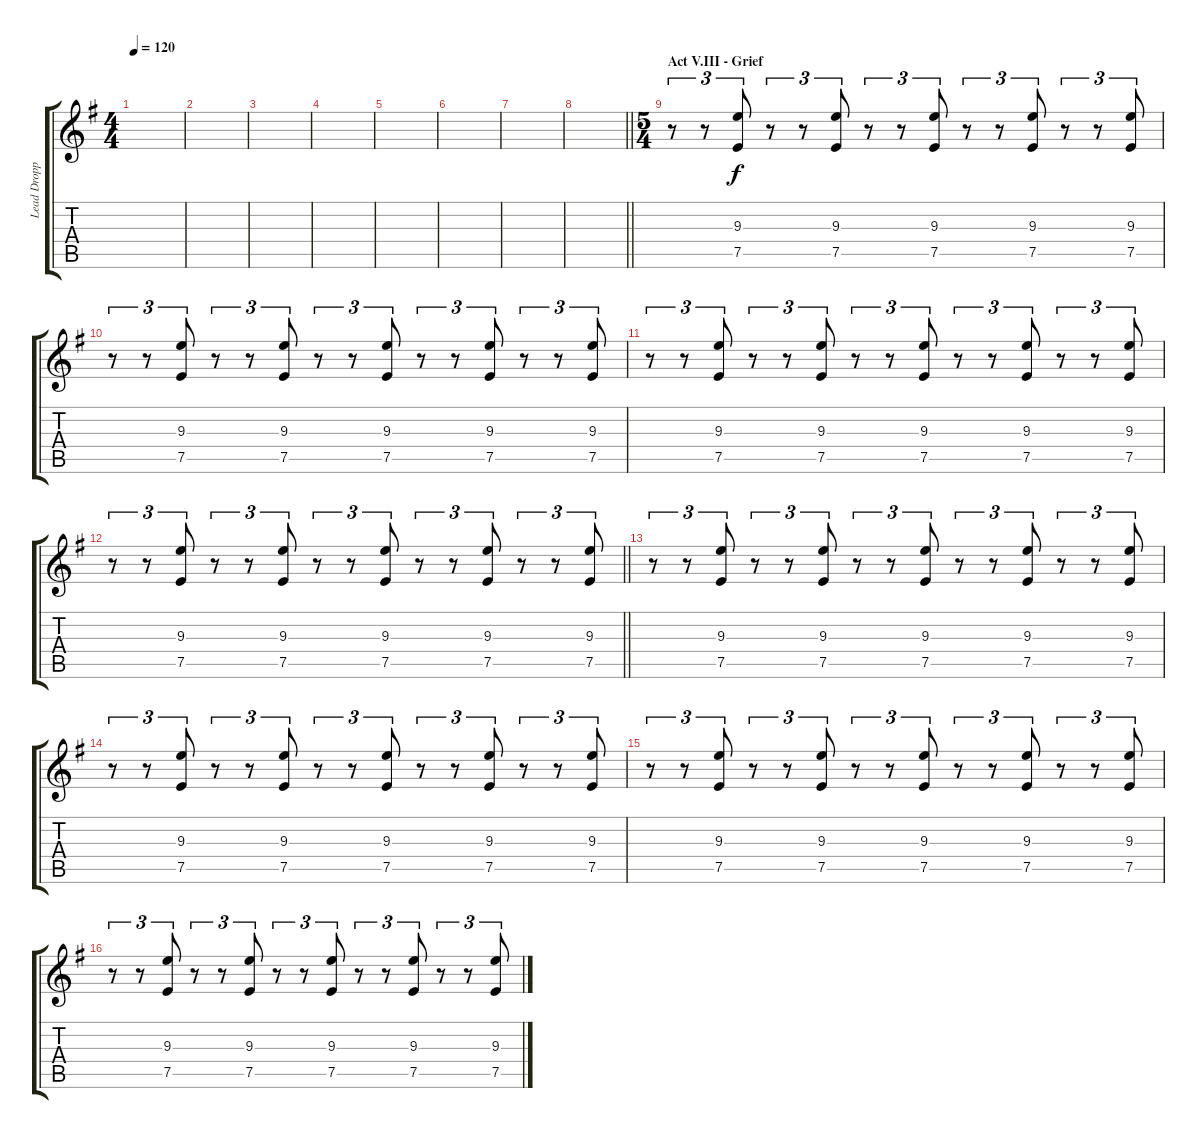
\track ("Lead Dropped D " "Lead Dropp") {instrument distortionguitar}
\staff {score tabs}
\tuning (E4 B3 G3 D3 A2 D2) {hide}
\ts (4 4)
\tempo 120
\clef g2
\ks eminor
|
|
|
|
|
|
|
\barLineRight lightlight
|
\ts (5 4)
\section ("" "Act V.III - Grief")
r.8{tu (3 2)} r.8{tu (3 2)} (9.3 7.5).8{tu (3 2)} r.8{tu (3 2)} r.8{tu (3 2)} (9.3 7.5).8{tu (3 2)} r.8{tu (3 2)} r.8{tu (3 2)} (9.3 7.5).8{tu (3 2)} r.8{tu (3 2)} r.8{tu (3 2)} (9.3 7.5).8{tu (3 2)} r.8{tu (3 2)} r.8{tu (3 2)} (9.3 7.5).8{tu (3 2)} |
r.8{tu (3 2)} r.8{tu (3 2)} (9.3 7.5).8{tu (3 2)} r.8{tu (3 2)} r.8{tu (3 2)} (9.3 7.5).8{tu (3 2)} r.8{tu (3 2)} r.8{tu (3 2)} (9.3 7.5).8{tu (3 2)} r.8{tu (3 2)} r.8{tu (3 2)} (9.3 7.5).8{tu (3 2)} r.8{tu (3 2)} r.8{tu (3 2)} (9.3 7.5).8{tu (3 2)} |
r.8{tu (3 2)} r.8{tu (3 2)} (9.3 7.5).8{tu (3 2)} r.8{tu (3 2)} r.8{tu (3 2)} (9.3 7.5).8{tu (3 2)} r.8{tu (3 2)} r.8{tu (3 2)} (9.3 7.5).8{tu (3 2)} r.8{tu (3 2)} r.8{tu (3 2)} (9.3 7.5).8{tu (3 2)} r.8{tu (3 2)} r.8{tu (3 2)} (9.3 7.5).8{tu (3 2)} |
\barLineRight lightlight
r.8{tu (3 2)} r.8{tu (3 2)} (9.3 7.5).8{tu (3 2)} r.8{tu (3 2)} r.8{tu (3 2)} (9.3 7.5).8{tu (3 2)} r.8{tu (3 2)} r.8{tu (3 2)} (9.3 7.5).8{tu (3 2)} r.8{tu (3 2)} r.8{tu (3 2)} (9.3 7.5).8{tu (3 2)} r.8{tu (3 2)} r.8{tu (3 2)} (9.3 7.5).8{tu (3 2)} |
r.8{tu (3 2)} r.8{tu (3 2)} (9.3 7.5).8{tu (3 2)} r.8{tu (3 2)} r.8{tu (3 2)} (9.3 7.5).8{tu (3 2)} r.8{tu (3 2)} r.8{tu (3 2)} (9.3 7.5).8{tu (3 2)} r.8{tu (3 2)} r.8{tu (3 2)} (9.3 7.5).8{tu (3 2)} r.8{tu (3 2)} r.8{tu (3 2)} (9.3 7.5).8{tu (3 2)} |
r.8{tu (3 2)} r.8{tu (3 2)} (9.3 7.5).8{tu (3 2)} r.8{tu (3 2)} r.8{tu (3 2)} (9.3 7.5).8{tu (3 2)} r.8{tu (3 2)} r.8{tu (3 2)} (9.3 7.5).8{tu (3 2)} r.8{tu (3 2)} r.8{tu (3 2)} (9.3 7.5).8{tu (3 2)} r.8{tu (3 2)} r.8{tu (3 2)} (9.3 7.5).8{tu (3 2)} |
r.8{tu (3 2)} r.8{tu (3 2)} (9.3 7.5).8{tu (3 2)} r.8{tu (3 2)} r.8{tu (3 2)} (9.3 7.5).8{tu (3 2)} r.8{tu (3 2)} r.8{tu (3 2)} (9.3 7.5).8{tu (3 2)} r.8{tu (3 2)} r.8{tu (3 2)} (9.3 7.5).8{tu (3 2)} r.8{tu (3 2)} r.8{tu (3 2)} (9.3 7.5).8{tu (3 2)} |
r.8{tu (3 2)} r.8{tu (3 2)} (9.3 7.5).8{tu (3 2)} r.8{tu (3 2)} r.8{tu (3 2)} (9.3 7.5).8{tu (3 2)} r.8{tu (3 2)} r.8{tu (3 2)} (9.3 7.5).8{tu (3 2)} r.8{tu (3 2)} r.8{tu (3 2)} (9.3 7.5).8{tu (3 2)} r.8{tu (3 2)} r.8{tu (3 2)} (9.3 7.5).8{tu (3 2)}
